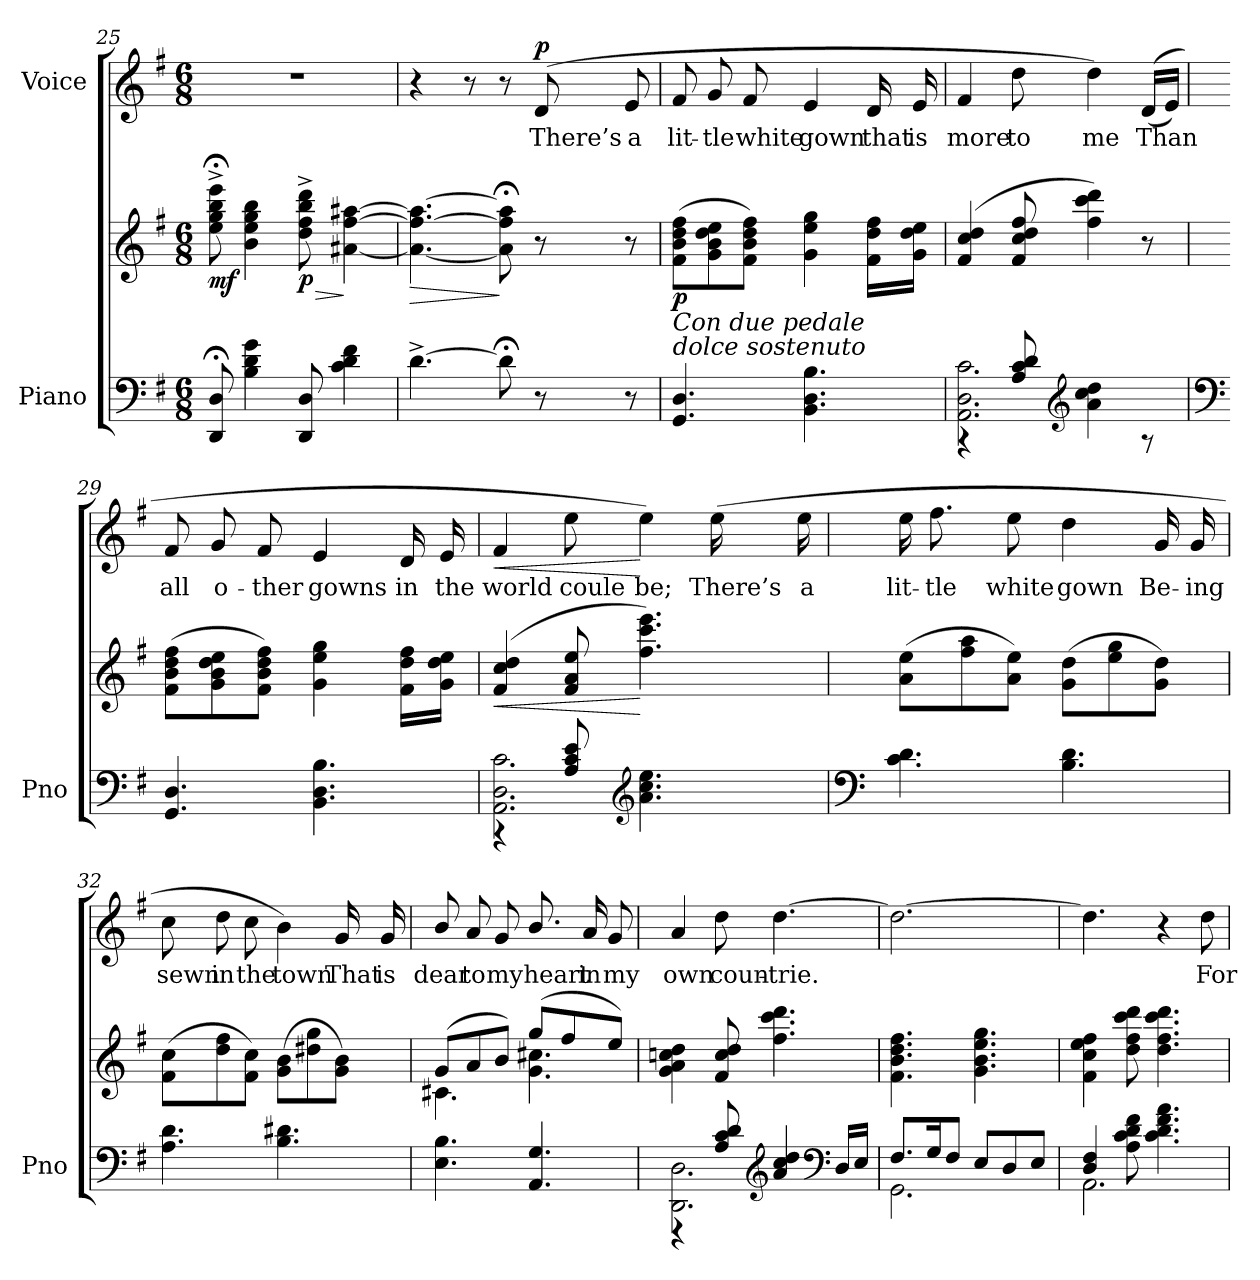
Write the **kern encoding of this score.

**kern	**kern	**dynam	**kern	**text	**dynam
*part2	*part2	*part2	*part1	*part1	*part1
*staff3	*staff2	*staff2/3	*staff1	*staff1	*staff1
*I"Piano	*	*	*I"Voice	*	*
*I'Pno	*	*	*	*	*
*clefF4	*clefG2	*	*clefG2	*	*
*k[f#]	*k[f#]	*	*k[f#]	*	*
*M6/8	*M6/8	*	*M6/8	*	*
=25	=25	=25	=25	=25	=25
!	!	!LO:DY:b	!	!	!
8DD/;< 8D/;<	8ee\;<^ 8gg\;<^ 8bb\;<^ 8eee\;<^	mf	2.r	.	.
4B\ 4d\ 4g\	4b\ 4ee\ 4gg\ 4bb\	.	.	.	.
!	!	!LO:HP:b	!	!	!
!	!	!LO:DY:n=1:b	!	!	!
8DD/ 8D/	8dd\^ 8ff#\^ 8bb\^ 8ddd\^	> p	.	.	.
4c\ 4d\ 4f#\	[4a#X\ [4ff#\ [4aa#X\	]	.	.	.
=26	=26	=26	=26	=26	=26
!	!	!LO:HP:b	!	!	!
!	!	!LO:HP:n=1:b	!	!	!
[4.d^\	4.a#\_ 4.ff#\_ 4.aa#\_	> >	4r	.	.
.	.	.	8r	.	.
8d;<\]	8a#\];< 8ff#\];< 8aa#\];<	]	8r	.	.
!	!	!	!	!	!LO:DY:a
8r	8r	]	(8d/	There’s	p
8r	8r	.	8e/	a	.
=27	=27	=27	=27	=27	=27
!LO:TX:i:t=dolce sostenuto	!	!	!	!	!
!LO:TX:i:t=Con due pedale	!	!	!	!	!
!	!	!LO:DY:b	!	!	!
4.GG/ 4.D/	(8f#\ 8b\ 8dd\ 8ff#\L	p	8f#/	lit-	.
.	8g\ 8b\ 8dd\ 8ee\	.	8g/	-tle	.
.	8f#\ 8b\ 8dd\ 8ff#\J)	.	8f#/	white	.
4.BB\ 4.D\ 4.B\	4g\ 4ee\ 4gg\	.	4e/	gown	.
.	16f#\ 16dd\ 16ff#\LL	.	16d/	that	.
.	16g\ 16dd\ 16ee\JJ	.	16e/	is	.
=28	=28	=28	=28	=28	=28
*^	*	*	*	*	*
2.AA\ 2.D\ 2.c\	4r	(4f#/ 4cc/ 4dd/	.	4f#/	more	.
.	8A/ 8c/ 8d/	8f#/ 8cc/ 8dd/ 8ff#/	.	8dd\	to	.
*clefG2	*	*	*	*	*	*
.	4a\ 4cc\ 4dd\	4ff#\ 4ccc\ 4ddd\)	.	4dd\)	me	.
.	8r	8r	.	((16d/LL	Than	.
.	.	.	.	16e/JJ)	.	.
*v	*v	*	*	*	*	*
=29	=29	=29	=29	=29	=29
*clefF4	*	*	*	*	*
4.GG/ 4.D/	(8f#\ 8b\ 8dd\ 8ff#\L	.	8f#/	all	.
.	8g\ 8b\ 8dd\ 8ee\	.	8g/	o-	.
.	8f#\ 8b\ 8dd\ 8ff#\J)	.	8f#/	-ther	.
4.BB\ 4.D\ 4.B\	4g\ 4ee\ 4gg\	.	4e/	gowns	.
.	16f#\ 16dd\ 16ff#\LL	.	16d/	in	.
.	16g\ 16dd\ 16ee\JJ	.	16e/	the	.
=30	=30	=30	=30	=30	=30
*^	*	*	*	*	*
!	!	!	!LO:HP:b	!	!	!LO:HP:b
2.AA\ 2.D\ 2.c\	4r	(4f#/ 4cc/ 4dd/	<	4f#/	world	<
.	8A/ 8c/ 8e/	8f#/ 8a/ 8ee/	.	8ee\	coule	.
*clefG2	*	*	*	*	*	*
.	4.a\ 4.cc\ 4.ee\	4.ff#\ 4.ccc\ 4.eee\)	[	4ee\)	be;	[
.	.	.	.	(16ee\	There’s	.
.	.	.	.	16ee\	a	.
*v	*v	*	*	*	*	*
=31	=31	=31	=31	=31	=31
*clefF4	*	*	*	*	*
4.c\ 4.d\	(8a\ 8ee\L	.	16ee\	lit-	.
.	.	.	8.ff#\	-tle	.
.	8ff#\ 8aa\	.	.	.	.
.	8a\ 8ee\J)	.	8ee\	white	.
4.B\ 4.d\	(8g\ 8dd\L	.	4dd\	gown	.
.	8ee\ 8gg\	.	.	.	.
.	8g\ 8dd\J)	.	16g/	Be-	.
.	.	.	16g/	-ing	.
=32	=32	=32	=32	=32	=32
4.A\ 4.d\	(8f#\ 8cc\L	.	8cc\	sewn	.
.	8dd\ 8ff#\	.	8dd\	in	.
.	8f#\ 8cc\J)	.	8cc\	the	.
4.B\ 4.d#X\	(8g\ 8b\L	.	4b\)	town	.
.	8dd#X\ 8gg\	.	.	.	.
.	8g\ 8b\J)	.	16g/	That	.
.	.	.	16g/	is	.
=33	=33	=33	=33	=33	=33
*	*^	*	*	*	*
4.E\ 4.B\	(8g/L	4.c#X\	.	8b/	dear	.
.	8a/	.	.	8a/	to	.
.	8b/J)	.	.	8g/	my	.
4.AA/ 4.G/	(8gg/L	4.g\ 4.cc#X\	.	8.b/	heart	.
.	8ff#/	.	.	.	.	.
.	.	.	.	16a/	in	.
.	8ee/J)	.	.	8g/	my	.
*	*v	*v	*	*	*	*
=34	=34	=34	=34	=34	=34
*^	*	*	*	*	*
2.DD\ 2.D\	4r	4g\ 4a\ 4ccn\ 4dd\	.	4a/	own	.
.	8A/ 8c/ 8d/	8f#/ 8cc/ 8dd/	.	8dd\	coun-	.
*clefG2	*	*	*	*	*	*
.	4a/ 4cc/ 4dd/	4.ff#\ 4.ccc\ 4.ddd\	.	[4.dd\	-trie.	.
*clefF4	*	*	*	*	*	*
.	16D/LL	.	.	.	.	.
.	16E/JJ	.	.	.	.	.
=35	=35	=35	=35	=35	=35	=35
2.GG\	8.F#/L	4.f#\ 4.b\ 4.dd\ 4.ff#\	.	2.dd\_	.	.
.	16G/K	.	.	.	.	.
.	8F#/J	.	.	.	.	.
.	8E/L	4.g\ 4.b\ 4.ee\ 4.gg\	.	.	.	.
.	8D/	.	.	.	.	.
.	8E/J	.	.	.	.	.
=36	=36	=36	=36	=36	=36	=36
2.AA\	4D/ 4F#/	4f#\ 4cc\ 4ee\ 4ff#\	.	4.dd\]	.	.
.	8A\ 8c\ 8d\ 8f#\	8dd\ 8ff#\ 8ccc\ 8ddd\	.	.	.	.
.	4.c\ 4.d\ 4.f#\ 4.a\	4.dd\ 4.ff#\ 4.ccc\ 4.ddd\	.	4r	.	.
.	.	.	.	8dd\	For	.
*v	*v	*	*	*	*	*
=	=	=	=	=	=
*-	*-	*-	*-	*-	*-
